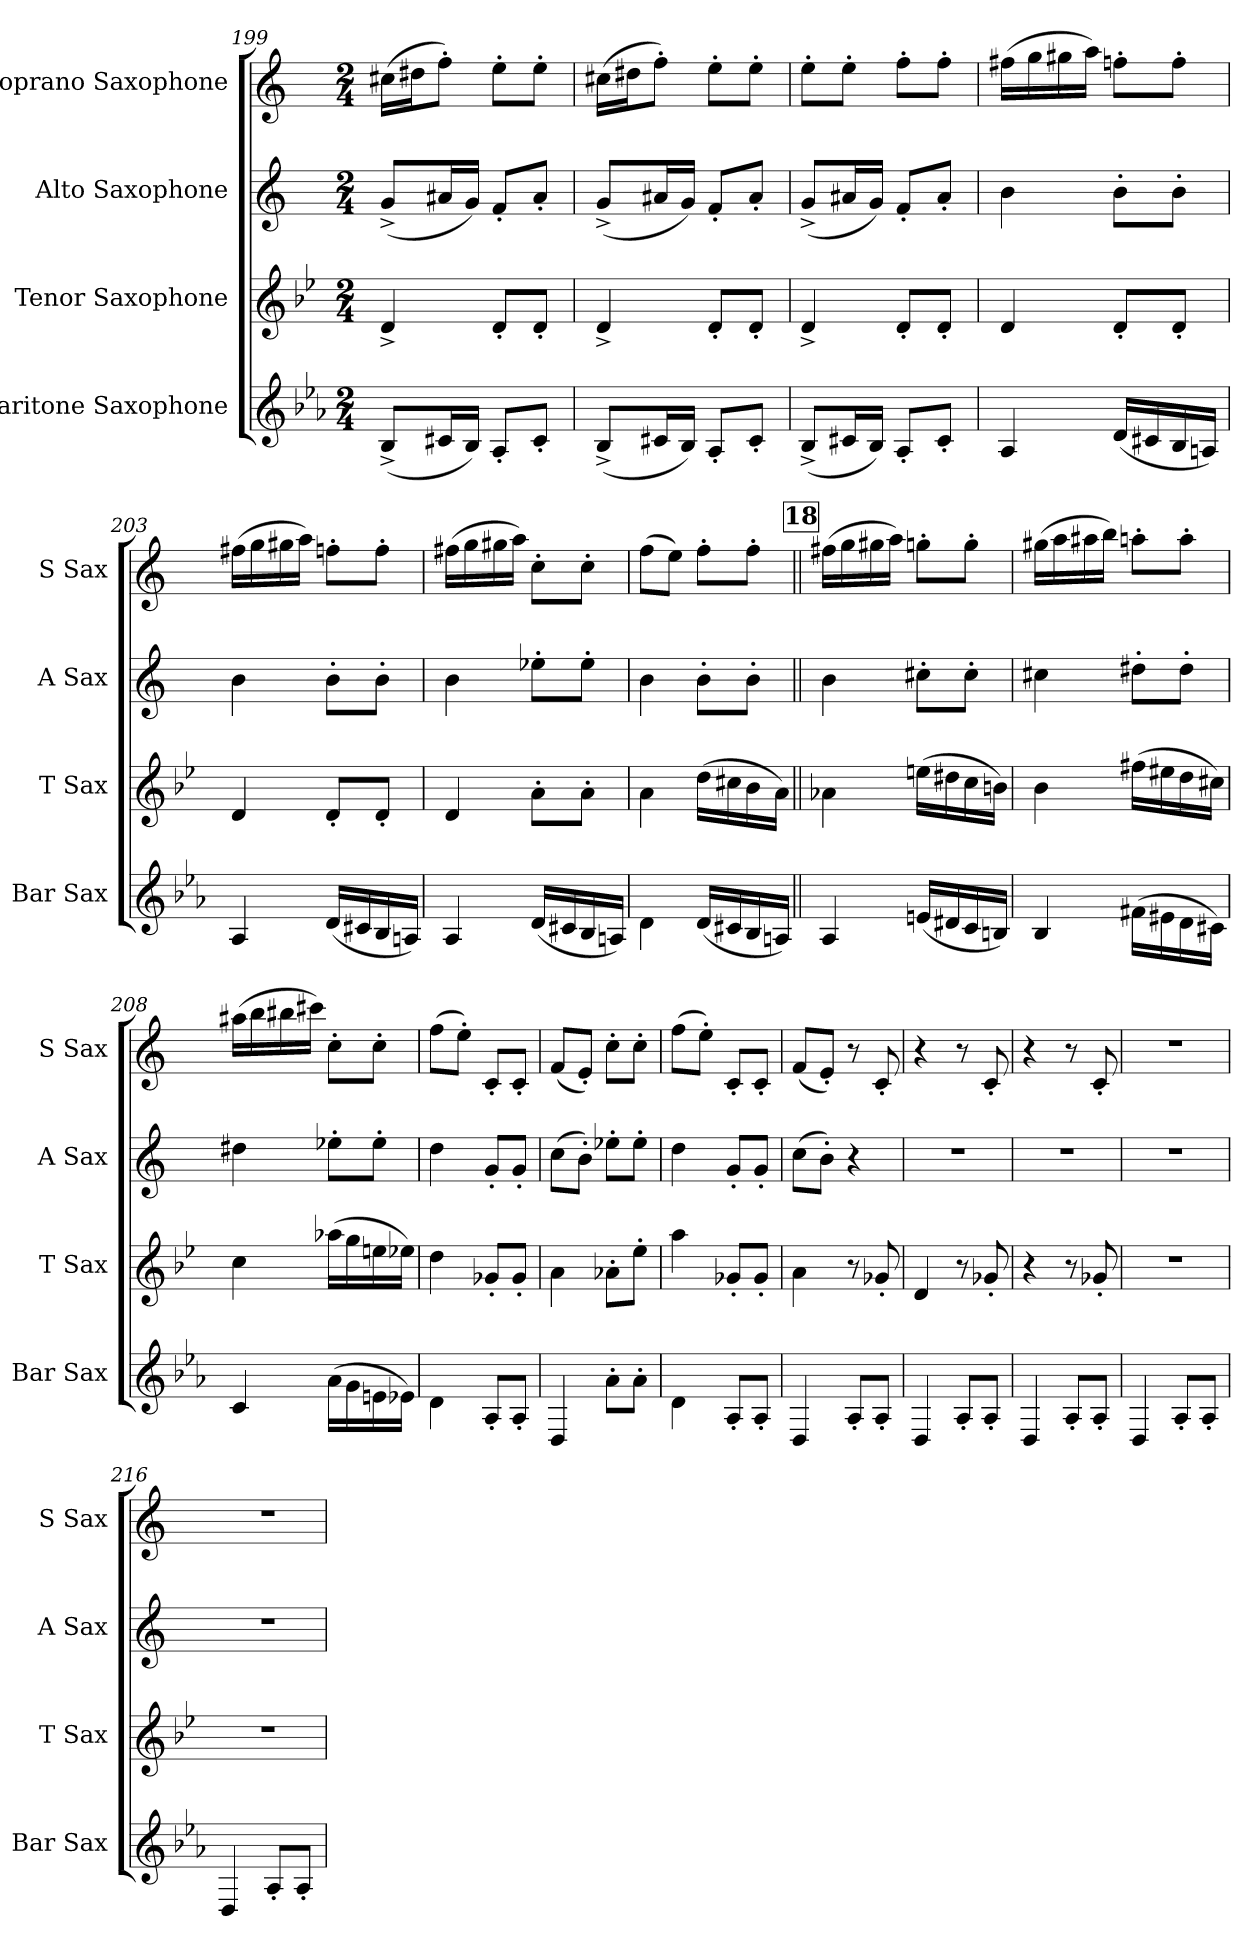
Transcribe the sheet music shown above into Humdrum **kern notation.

**kern	**kern	**kern	**kern
*part4	*part3	*part2	*part1
*staff4	*staff3	*staff2	*staff1
*I"Baritone Saxophone	*I"Tenor Saxophone	*I"Alto Saxophone	*I"Soprano Saxophone
*I'Bar Sax	*I'T Sax	*I'A Sax	*I'S Sax
!!LO:LB:g=z
*clefG2	*clefG2	*clefG2	*clefG2
*ITrd12c21	*ITrd8c14	*ITrd5c9	*ITrd1c2
*k[b-e-a-]	*k[b-e-]	*k[b-e-a-]	*k[b-e-]
*M2/4	*M2/4	*M2/4	*M2/4
=199	=199	=199	=199
(8BB-^/L	4D^/	(8B-^/L	(16bn\LL
.	.	.	16cc#X\J
16C#X/L	.	16c#X/L	8ee-'\J)
16BB-/JJ)	.	16B-/JJ)	.
8AA-'/L	8D'/L	8A-'/L	8dd'\L
8C#'/J	8D'/J	8c#'/J	8dd'\J
=200	=200	=200	=200
(8BB-^/L	4D^/	(8B-^/L	(16bn\LL
.	.	.	16cc#X\J
16C#X/L	.	16c#X/L	8ee-'\J)
16BB-/JJ)	.	16B-/JJ)	.
8AA-'/L	8D'/L	8A-'/L	8dd'\L
8C#'/J	8D'/J	8c#'/J	8dd'\J
=201	=201	=201	=201
(8BB-^/L	4D^/	(8B-^/L	8dd'\L
16C#X/L	.	16c#X/L	8dd'\J
16BB-/JJ)	.	16B-/JJ)	.
8AA-'/L	8D'/L	8A-'/L	8ee-'\L
8C#'/J	8D'/J	8c#'/J	8ee-'\J
=202	=202	=202	=202
4AA-/	4D/	4d\	(16een\LL
.	.	.	16ff\
.	.	.	16ff#X\
.	.	.	16gg\JJ)
(16D/LL	8D'/L	8d'\L	8ee-X'\L
16C#X/	.	.	.
16BB-/	8D'/J	8d'\J	8ee-'\J
16AAn/JJ)	.	.	.
=203	=203	=203	=203
4AA-/	4D/	4d\	(16een\LL
.	.	.	16ff\
.	.	.	16ff#X\
.	.	.	16gg\JJ)
(16D/LL	8D'/L	8d'\L	8ee-X'\L
16C#X/	.	.	.
16BB-/	8D'/J	8d'\J	8ee-'\J
16AAn/JJ)	.	.	.
!!LO:LB:g=z
=204	=204	=204	=204
4AA-/	4D/	4d\	(16een\LL
.	.	.	16ff\
.	.	.	16ff#X\
.	.	.	16gg\JJ)
(16D/LL	8A'\L	8g-X'\L	8b-'\L
16C#X/	.	.	.
16BB-/	8A'\J	8g-'\J	8b-'\J
16AAn/JJ)	.	.	.
=205	=205	=205	=205
4D\	4A\	4d\	(8ee-\L
.	.	.	8dd\J)
(16D/LL	(16d\LL	8d'\L	8ee-'\L
16C#X/	16c#X\	.	.
16BB-/	16B-\	8d'\J	8ee-'\J
16AAn/JJ)	16A\JJ)	.	.
!!LO:REH:place=s1:a:B:fs=14:t=18
=206||	=206||	=206||	=206||
4AA-/	4A-X\	4d\	(16een\LL
.	.	.	16ff\
.	.	.	16ff#X\
.	.	.	16gg\JJ)
(16En/LL	(16en\LL	8en'\L	8ffn'\L
16D#X/	16d#X\	.	.
16C/	16c\	8e'\J	8ff'\J
16BBn/JJ)	16Bn\JJ)	.	.
=207	=207	=207	=207
4BB-/	4B-\	4en\	(16ff#X\LL
.	.	.	16gg\
.	.	.	16gg#X\
.	.	.	16aa\JJ)
(16F#X\LL	(16f#X\LL	8f#X'\L	8ggn'\L
16E#X\	16e#X\	.	.
16D\	16d\	8f#'\J	8gg'\J
16C#X\JJ)	16c#X\JJ)	.	.
!!LO:PB:g=z
=208	=208	=208	=208
4C/	4c\	4f#X\	(16gg#X\LL
.	.	.	16aa\
.	.	.	16aa#X\
.	.	.	16bbn\JJ)
(16A-\LL	(16a-X\LL	8g-X'\L	8b-'\L
16G\	16g\	.	.
16En\	16en\	8g-'\J	8b-'\J
16E-X\JJ)	16e-X\JJ)	.	.
=209	=209	=209	=209
4D\	4d\	4f\	(8ee-\L
.	.	.	8dd'\J)
8AA-'/L	8G-X'/L	8B-'/L	8B-'/L
8AA-'/J	8G-'/J	8B-'/J	8B-'/J
=210	=210	=210	=210
4DD/	4A\	(8e-\L	(8e-/L
.	.	8d'\J)	8d'/J)
8A-'\L	8A-X'\L	8g-X'\L	8b-'\L
8A-'\J	8e-'\J	8g-'\J	8b-'\J
=211	=211	=211	=211
4D\	4a\	4f\	(8ee-\L
.	.	.	8dd'\J)
8AA-'/L	8G-X'/L	8B-'/L	8B-'/L
8AA-'/J	8G-'/J	8B-'/J	8B-'/J
=212	=212	=212	=212
4DD/	4A\	(8e-\L	(8e-/L
.	.	8d'\J)	8d'/J)
8AA-'/L	8r	4r	8r
8AA-'/J	8G-X'/	.	8B-'/
=213	=213	=213	=213
4DD/	4D/	2r	4r
8AA-'/L	8r	.	8r
8AA-'/J	8G-X'/	.	8B-'/
!!LO:LB:g=z
=214	=214	=214	=214
4DD/	4r	2r	4r
8AA-'/L	8r	.	8r
8AA-'/J	8G-X'/	.	8B-'/
=215	=215	=215	=215
4DD/	2r	2r	2r
8AA-'/L	.	.	.
8AA-'/J	.	.	.
=216	=216	=216	=216
4DD/	2r	2r	2r
8AA-'/L	.	.	.
8AA-'/J	.	.	.
=	=	=	=
*-	*-	*-	*-
